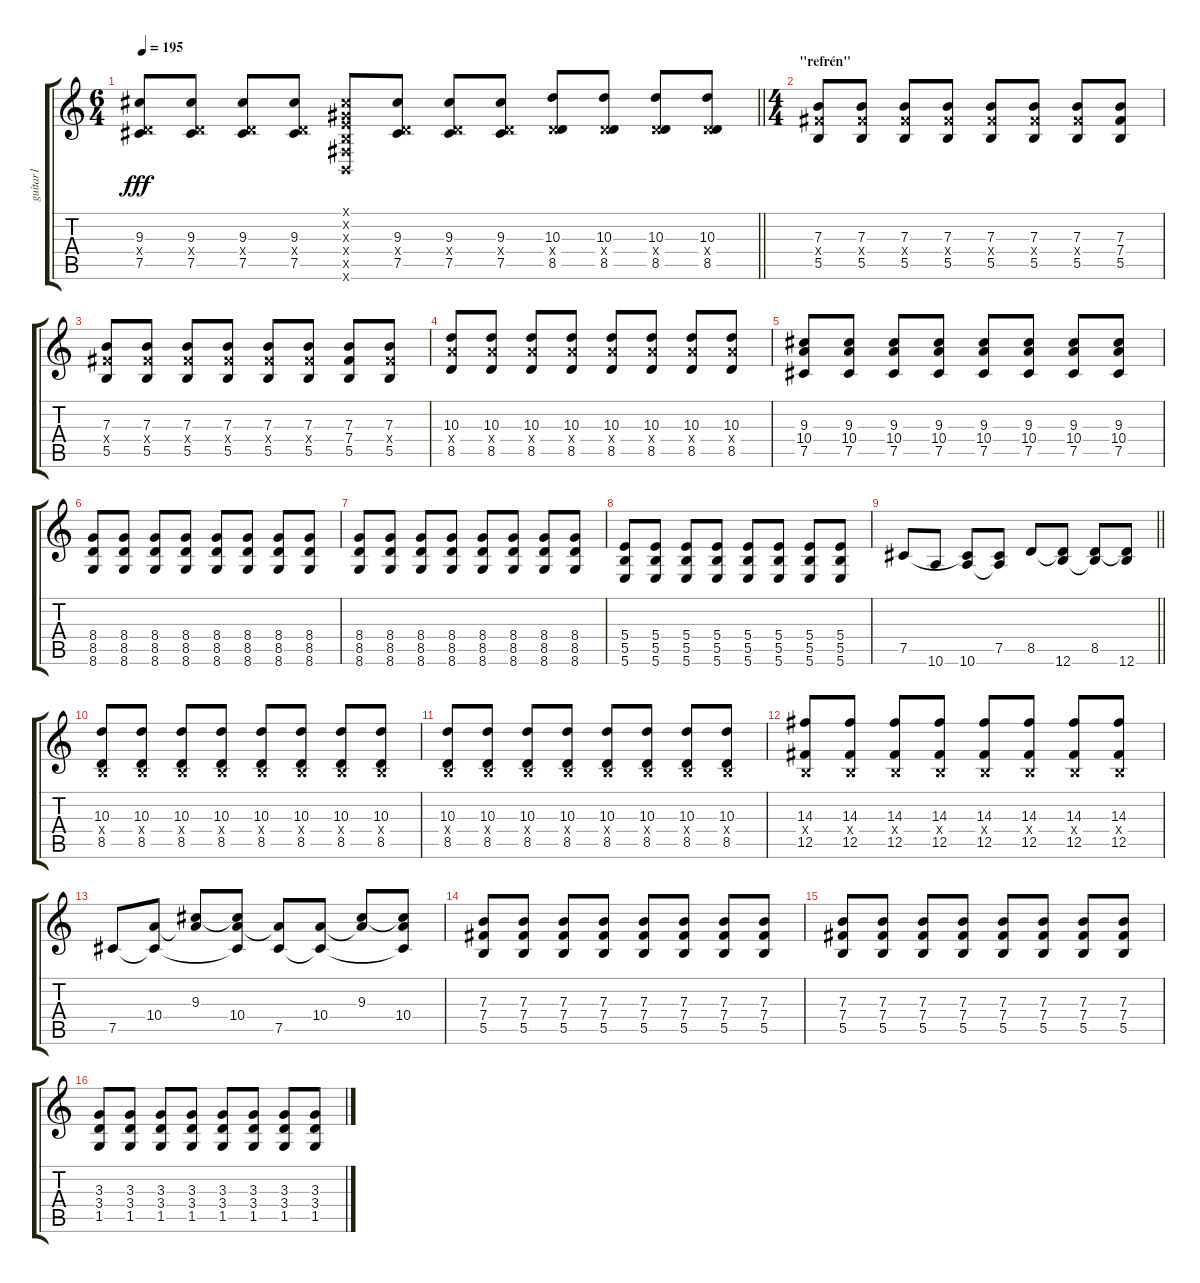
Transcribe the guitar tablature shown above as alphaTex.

\track ("guitar1" "guitar1") {instrument distortionguitar}
\staff {score tabs}
\tuning (Db4 Ab3 E3 B2 Gb2 B1) {hide}
\ts (6 4)
\tempo 195
\clef g2
\barLineRight lightlight
\ks c
(9.3 3.4{x} 7.5).8{dy fff} (9.3 3.4{x} 7.5).8 (9.3 3.4{x} 7.5).8 (9.3 3.4{x} 7.5).8 (0.1{x} 0.2{x} 0.3{x} 0.4{x} 0.5{x} 0.6{x}).8 (9.3 3.4{x} 7.5).8 (9.3 3.4{x} 7.5).8 (9.3 3.4{x} 7.5).8 (10.3 3.4{x} 8.5).8 (10.3 3.4{x} 8.5).8 (10.3 3.4{x} 8.5).8 (10.3 3.4{x} 8.5).8 |
\ts (4 4)
\section ("" "\"refrén\"")
(7.3 7.4{x} 5.5).8 (7.3 7.4{x} 5.5).8 (7.3 7.4{x} 5.5).8 (7.3 7.4{x} 5.5).8 (7.3 7.4{x} 5.5).8 (7.3 7.4{x} 5.5).8 (7.3 7.4{x} 5.5).8 (7.3 7.4 5.5).8 |
(7.3 7.4{x} 5.5).8 (7.3 7.4{x} 5.5).8 (7.3 7.4{x} 5.5).8 (7.3 7.4{x} 5.5).8 (7.3 7.4{x} 5.5).8 (7.3 7.4{x} 5.5).8 (7.3 7.4 5.5).8 (7.3 7.4{x} 5.5).8 |
(10.3 10.4{x} 8.5).8 (10.3 10.4{x} 8.5).8 (10.3 10.4{x} 8.5).8 (10.3 10.4{x} 8.5).8 (10.3 10.4{x} 8.5).8 (10.3 10.4{x} 8.5).8 (10.3 10.4{x} 8.5).8 (10.3 10.4{x} 8.5).8 |
(9.3 10.4 7.5).8 (9.3 10.4 7.5).8 (9.3 10.4 7.5).8 (9.3 10.4 7.5).8 (9.3 10.4 7.5).8 (9.3 10.4 7.5).8 (9.3 10.4 7.5).8 (9.3 10.4 7.5).8 |
(8.4 8.5 8.6).8 (8.4 8.5 8.6).8 (8.4 8.5 8.6).8 (8.4 8.5 8.6).8 (8.4 8.5 8.6).8 (8.4 8.5 8.6).8 (8.4 8.5 8.6).8 (8.4 8.5 8.6).8 |
(8.4 8.5 8.6).8 (8.4 8.5 8.6).8 (8.4 8.5 8.6).8 (8.4 8.5 8.6).8 (8.4 8.5 8.6).8 (8.4 8.5 8.6).8 (8.4 8.5 8.6).8 (8.4 8.5 8.6).8 |
(5.4 5.5 5.6).8 (5.4 5.5 5.6).8 (5.4 5.5 5.6).8 (5.4 5.5 5.6).8 (5.4 5.5 5.6).8 (5.4 5.5 5.6).8 (5.4 5.5 5.6).8 (5.4 5.5 5.6).8 |
\barLineRight lightlight
7.5.8 10.6.8 (7.5{t} 10.6).8 (7.5 10.6{t}).8 8.5.8 (8.5{t} 12.6).8 (8.5 12.6{t}).8 (8.5{t} 12.6).8 |
(10.3 0.4{x} 8.5).8 (10.3 0.4{x} 8.5).8 (10.3 0.4{x} 8.5).8 (10.3 0.4{x} 8.5).8 (10.3 0.4{x} 8.5).8 (10.3 0.4{x} 8.5).8 (10.3 0.4{x} 8.5).8 (10.3 0.4{x} 8.5).8 |
(10.3 0.4{x} 8.5).8 (10.3 0.4{x} 8.5).8 (10.3 0.4{x} 8.5).8 (10.3 0.4{x} 8.5).8 (10.3 0.4{x} 8.5).8 (10.3 0.4{x} 8.5).8 (10.3 0.4{x} 8.5).8 (10.3 0.4{x} 8.5).8 |
(14.3 0.4{x} 12.5).8 (14.3 0.4{x} 12.5).8 (14.3 0.4{x} 12.5).8 (14.3 0.4{x} 12.5).8 (14.3 0.4{x} 12.5).8 (14.3 0.4{x} 12.5).8 (14.3 0.4{x} 12.5).8 (14.3 0.4{x} 12.5).8 |
7.5.8 (10.4 7.5{t}).8 (9.3 10.4{t}).8 (9.3{t} 10.4 7.5{t}).8 (10.4{t} 7.5).8 (10.4 7.5{t}).8 (9.3 10.4{t}).8 (9.3{t} 10.4 7.5{t}).8 |
(7.3 7.4 5.5).8 (7.3 7.4 5.5).8 (7.3 7.4 5.5).8 (7.3 7.4 5.5).8 (7.3 7.4 5.5).8 (7.3 7.4 5.5).8 (7.3 7.4 5.5).8 (7.3 7.4 5.5).8 |
(7.3 7.4 5.5).8 (7.3 7.4 5.5).8 (7.3 7.4 5.5).8 (7.3 7.4 5.5).8 (7.3 7.4 5.5).8 (7.3 7.4 5.5).8 (7.3 7.4 5.5).8 (7.3 7.4 5.5).8 |
(3.3 3.4 1.5).8 (3.3 3.4 1.5).8 (3.3 3.4 1.5).8 (3.3 3.4 1.5).8 (3.3 3.4 1.5).8 (3.3 3.4 1.5).8 (3.3 3.4 1.5).8 (3.3 3.4 1.5).8
